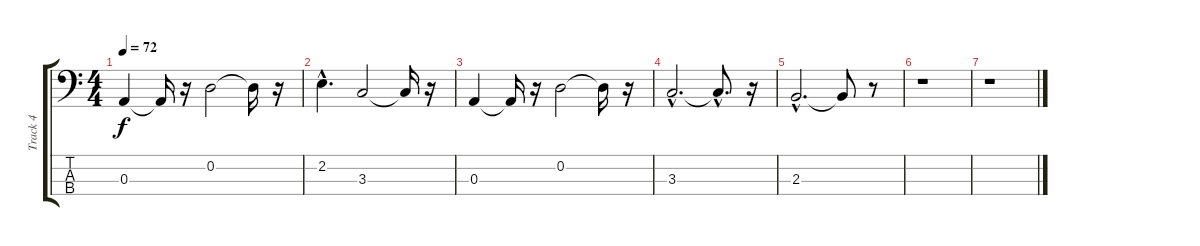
\track ("Track 4" "Track 4") {instrument electricbassfinger}
\staff {score tabs}
\tuning (G2 D2 A1 E1) {hide}
\ts (4 4)
\tempo 72
\clef f4
\ks c
0.3.4{dy f} 0.3{t}.16 r.16 0.2.2 0.2{t}.16 r.16 |
2.2{hac}.4{d} 3.3.2 3.3{t}.16 r.16 |
0.3.4 0.3{t}.16 r.16 0.2.2 0.2{t}.16 r.16 |
3.3{hac}.2{d} 3.3{hac t}.8{d} r.16 |
2.3{hac}.2{d} 2.3{t}.8 r.8 |
r.1 |
r.1
